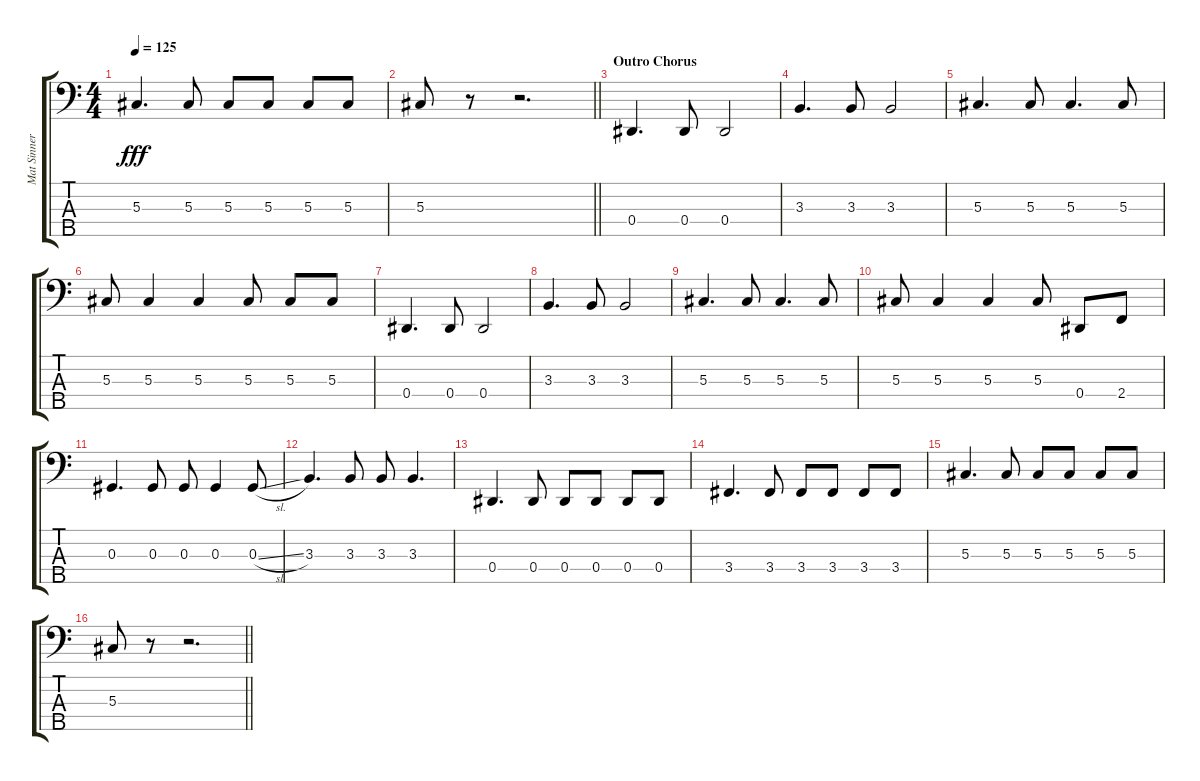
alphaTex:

\track ("Mat Sinner" "Mat Sinner") {instrument electricbasspick}
\staff {score tabs}
\tuning (Gb2 Db2 Ab1 Eb1 Bb0) {hide}
\ts (4 4)
\tempo 125
\clef f4
\ks c
5.3.4{d dy fff} 5.3.8 5.3.8 5.3.8 5.3.8 5.3.8 |
\barLineRight lightlight
5.3.8 r.8 r.2{d} |
\section ("" "Outro Chorus")
0.4.4{d} 0.4.8 0.4.2 |
3.3.4{d} 3.3.8 3.3.2 |
5.3.4{d} 5.3.8 5.3.4{d} 5.3.8 |
5.3.8 5.3.4 5.3.4 5.3.8 5.3.8 5.3.8 |
0.4.4{d} 0.4.8 0.4.2 |
3.3.4{d} 3.3.8 3.3.2 |
5.3.4{d} 5.3.8 5.3.4{d} 5.3.8 |
5.3.8 5.3.4 5.3.4 5.3.8 0.4.8 2.4.8 |
0.3.4{d} 0.3.8 0.3.8 0.3.4 0.3{sl}.8 |
3.3.4{d} 3.3.8 3.3.8 3.3.4{d} |
0.4.4{d} 0.4.8 0.4.8 0.4.8 0.4.8 0.4.8 |
3.4.4{d} 3.4.8 3.4.8 3.4.8 3.4.8 3.4.8 |
5.3.4{d} 5.3.8 5.3.8 5.3.8 5.3.8 5.3.8 |
\barLineRight lightlight
5.3.8 r.8 r.2{d}
